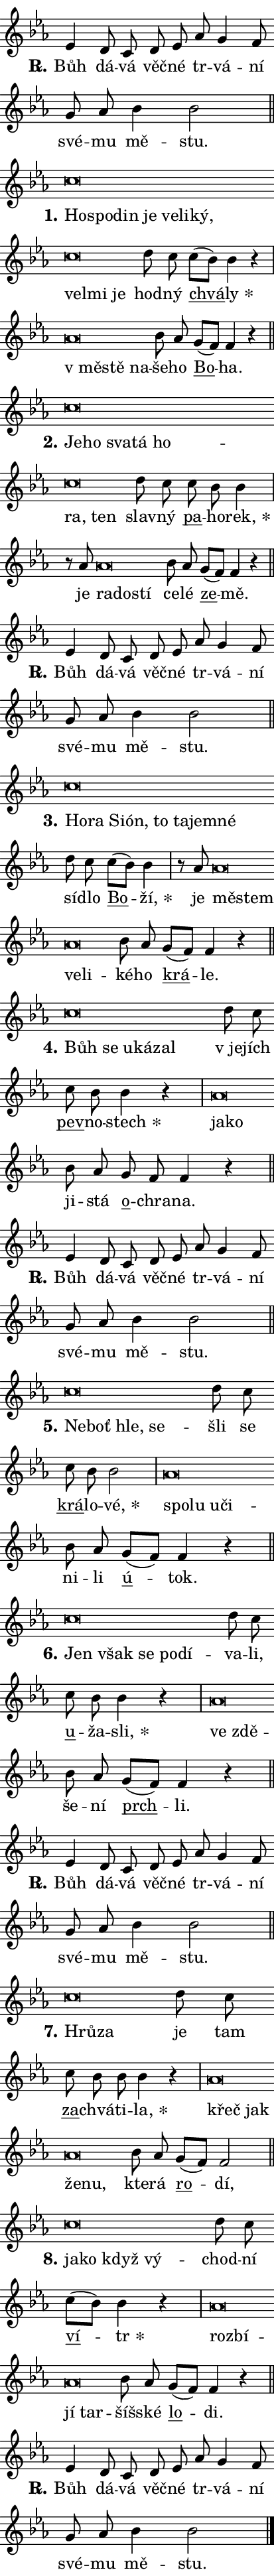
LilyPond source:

\version "2.24.0"
\header { tagline = "" }
\paper {
  indent = 0\cm
  top-margin = 0\cm
  right-margin = 0\cm
  bottom-margin = 0\cm
  left-margin = 0\cm
  paper-width = 7\cm
  page-breaking = #ly:one-page-breaking
  system-system-spacing.basic-distance = #11
  score-system-spacing.basic-distance = #11
  ragged-last = ##f
}


%% Author: Thomas Morley
%% https://lists.gnu.org/archive/html/lilypond-user/2020-05/msg00002.html
#(define (line-position grob)
"Returns position of @var[grob} in current system:
   @code{'start}, if at first time-step
   @code{'end}, if at last time-step
   @code{'middle} otherwise
"
  (let* ((col (ly:item-get-column grob))
         (ln (ly:grob-object col 'left-neighbor))
         (rn (ly:grob-object col 'right-neighbor))
         (col-to-check-left (if (ly:grob? ln) ln col))
         (col-to-check-right (if (ly:grob? rn) rn col))
         (break-dir-left
           (and
             (ly:grob-property col-to-check-left 'non-musical #f)
             (ly:item-break-dir col-to-check-left)))
         (break-dir-right
           (and
             (ly:grob-property col-to-check-right 'non-musical #f)
             (ly:item-break-dir col-to-check-right))))
        (cond ((eqv? 1 break-dir-left) 'start)
              ((eqv? -1 break-dir-right) 'end)
              (else 'middle))))

#(define (tranparent-at-line-position vctor)
  (lambda (grob)
  "Relying on @code{line-position} select the relevant enry from @var{vctor}.
Used to determine transparency,"
    (case (line-position grob)
      ((end) (not (vector-ref vctor 0)))
      ((middle) (not (vector-ref vctor 1)))
      ((start) (not (vector-ref vctor 2))))))

noteHeadBreakVisibility =
#(define-music-function (break-visibility)(vector?)
"Makes @code{NoteHead}s transparent relying on @var{break-visibility}"
#{
  \override NoteHead.transparent =
    #(tranparent-at-line-position break-visibility)
#})

#(define delete-ledgers-for-transparent-note-heads
  (lambda (grob)
    "Reads whether a @code{NoteHead} is transparent.
If so this @code{NoteHead} is removed from @code{'note-heads} from
@var{grob}, which is supposed to be @code{LedgerLineSpanner}.
As a result ledgers are not printed for this @code{NoteHead}"
    (let* ((nhds-array (ly:grob-object grob 'note-heads))
           (nhds-list
             (if (ly:grob-array? nhds-array)
                 (ly:grob-array->list nhds-array)
                 '()))
           ;; Relies on the transparent-property being done before
           ;; Staff.LedgerLineSpanner.after-line-breaking is executed.
           ;; This is fragile ...
           (to-keep
             (remove
               (lambda (nhd)
                 (ly:grob-property nhd 'transparent #f))
               nhds-list)))
      ;; TODO find a better method to iterate over grob-arrays, similiar
      ;; to filter/remove etc for lists
      ;; For now rebuilt from scratch
      (set! (ly:grob-object grob 'note-heads)  '())
      (for-each
        (lambda (nhd)
          (ly:pointer-group-interface::add-grob grob 'note-heads nhd))
        to-keep))))

hideNotes = {
  \noteHeadBreakVisibility #begin-of-line-visible
}
unHideNotes = {
  \noteHeadBreakVisibility #all-visible
}

% work-around for resetting accidentals
% https://lilypond.org/doc/v2.23/Documentation/notation/displaying-rhythms#unmetered-music
cadenzaMeasure = {
  \cadenzaOff
  \partial 1024 s1024
  \cadenzaOn
}

#(define-markup-command (accent layout props text) (markup?)
  "Underline accented syllable"
  (interpret-markup layout props
    #{\markup \override #'(offset . 4.3) \underline { #text }#}))

responsum = \markup \concat {
  "R" \hspace #-1.05 \path #0.1 #'((moveto 0 0.07) (lineto 0.9 0.8)) \hspace #0.05 "."
}

\layout {
    \context {
        \Staff
        \remove "Time_signature_engraver"
        \override LedgerLineSpanner.after-line-breaking = #delete-ledgers-for-transparent-note-heads
    }
    \context {
        \Voice {
            \override NoteHead.output-attributes = #'((class . "notehead"))
            \override Hairpin.height = #0.55
        }
    }
    \context {
        \Lyrics {
            \override StanzaNumber.output-attributes = #'((class . "stanzanumber"))
            \override LyricSpace.minimum-distance = #0.9
            \override LyricText.font-name = #"TeX Gyre Schola"
            \override LyricText.font-size = 1
            \override StanzaNumber.font-name = #"TeX Gyre Schola Bold"
            \override StanzaNumber.font-size = 1
        }
    }
}

% magnetic-lyrics.ily
%
%   written by
%     Jean Abou Samra <jean@abou-samra.fr>
%     Werner Lemberg <wl@gnu.org>
%
%   adapted by
%     Jiri Hon <jiri.hon@gmail.com>
%
% Version 2022-Apr-15

% https://www.mail-archive.com/lilypond-user@gnu.org/msg149350.html

#(define (Left_hyphen_pointer_engraver context)
   "Collect syllable-hyphen-syllable occurrences in lyrics and store
them in properties.  This engraver only looks to the left.  For
example, if the lyrics input is @code{foo -- bar}, it does the
following.

@itemize @bullet
@item
Set the @code{text} property of the @code{LyricHyphen} grob between
@q{foo} and @q{bar} to @code{foo}.

@item
Set the @code{left-hyphen} property of the @code{LyricText} grob with
text @q{foo} to the @code{LyricHyphen} grob between @q{foo} and
@q{bar}.
@end itemize

Use this auxiliary engraver in combination with the
@code{lyric-@/text::@/apply-@/magnetic-@/offset!} hook."
   (let ((hyphen #f)
         (text #f))
     (make-engraver
      (acknowledgers
       ((lyric-syllable-interface engraver grob source-engraver)
        (set! text grob)))
      (end-acknowledgers
       ((lyric-hyphen-interface engraver grob source-engraver)
        ;(when (not (grob::has-interface grob 'lyric-space-interface))
          (set! hyphen grob)));)
      ((stop-translation-timestep engraver)
       (when (and text hyphen)
         (ly:grob-set-object! text 'left-hyphen hyphen))
       (set! text #f)
       (set! hyphen #f)))))

#(define (lyric-text::apply-magnetic-offset! grob)
   "If the space between two syllables is less than the value in
property @code{LyricText@/.details@/.squash-threshold}, move the right
syllable to the left so that it gets concatenated with the left
syllable.

Use this function as a hook for
@code{LyricText@/.after-@/line-@/breaking} if the
@code{Left_@/hyphen_@/pointer_@/engraver} is active."
   (let ((hyphen (ly:grob-object grob 'left-hyphen #f)))
     (when hyphen
       (let ((left-text (ly:spanner-bound hyphen LEFT)))
         (when (grob::has-interface left-text 'lyric-syllable-interface)
           (let* ((common (ly:grob-common-refpoint grob left-text X))
                  (this-x-ext (ly:grob-extent grob common X))
                  (left-x-ext
                   (begin
                     ;; Trigger magnetism for left-text.
                     (ly:grob-property left-text 'after-line-breaking)
                     (ly:grob-extent left-text common X)))
                  ;; `delta` is the gap width between two syllables.
                  (delta (- (interval-start this-x-ext)
                            (interval-end left-x-ext)))
                  (details (ly:grob-property grob 'details))
                  (threshold (assoc-get 'squash-threshold details 0.2)))
             (when (< delta threshold)
               (let* (;; We have to manipulate the input text so that
                      ;; ligatures crossing syllable boundaries are not
                      ;; disabled.  For languages based on the Latin
                      ;; script this is essentially a beautification.
                      ;; However, for non-Western scripts it can be a
                      ;; necessity.
                      (lt (ly:grob-property left-text 'text))
                      (rt (ly:grob-property grob 'text))
                      (is-space (grob::has-interface hyphen 'lyric-space-interface))
                      (space (if is-space " " ""))
                      (space-markup (grob-interpret-markup grob " "))
                      (space-size (interval-length (ly:stencil-extent space-markup X)))
                      (extra-delta (if is-space space-size 0))
                      ;; Append new syllable.
                      (ltrt-space (if (and (string? lt) (string? rt))
                                (string-append lt space rt)
                                (make-concat-markup (list lt space rt))))
                      ;; Right-align `ltrt` to the right side.
                      (ltrt-space-markup (grob-interpret-markup
                               grob
                               (make-translate-markup
                                (cons (interval-length this-x-ext) 0)
                                (make-right-align-markup ltrt-space)))))
                 (begin
                   ;; Don't print `left-text`.
                   (ly:grob-set-property! left-text 'stencil #f)
                   ;; Set text and stencil (which holds all collected
                   ;; syllables so far) and shift it to the left.
                   (ly:grob-set-property! grob 'text ltrt-space)
                   (ly:grob-set-property! grob 'stencil ltrt-space-markup)
                   (ly:grob-translate-axis! grob (- (- delta extra-delta)) X))))))))))


#(define (lyric-hyphen::displace-bounds-first grob)
   ;; Make very sure this callback isn't triggered too early.
   (let ((left (ly:spanner-bound grob LEFT))
         (right (ly:spanner-bound grob RIGHT)))
     (ly:grob-property left 'after-line-breaking)
     (ly:grob-property right 'after-line-breaking)
     (ly:lyric-hyphen::print grob)))

squashThreshold = #0.4

\layout {
  \context {
    \Lyrics
    \consists #Left_hyphen_pointer_engraver
    \override LyricText.after-line-breaking =
      #lyric-text::apply-magnetic-offset!
    \override LyricHyphen.stencil = #lyric-hyphen::displace-bounds-first
    \override LyricText.details.squash-threshold = \squashThreshold
    \override LyricHyphen.minimum-distance = 0
    \override LyricHyphen.minimum-length = \squashThreshold
  }
}

squash = \override LyricText.details.squash-threshold = 9999
unSquash = \override LyricText.details.squash-threshold = \squashThreshold

left = \override LyricText.self-alignment-X = #LEFT
unLeft = \revert LyricText.self-alignment-X

starOffset = #(lambda (grob) 
                (let ((x_offset (ly:self-alignment-interface::aligned-on-x-parent grob)))
                  (if (= x_offset 0) 0 (+ x_offset 1.2))))

star = #(define-music-function (syllable)(string?)
"Append star separator at the end of a syllable"
#{
  \once \override LyricText.X-offset = #starOffset
  \lyricmode { \markup {
    #syllable
    \override #'((font-name . "TeX Gyre Schola Bold")) \hspace #0.2 \lower #0.65 \larger "*"
  } }
#})

starAccent = #(define-music-function (syllable)(string?)
"Append star separator at the end of a syllable and make accent"
#{
  \once \override LyricText.X-offset = #starOffset
  \lyricmode { \markup {
    \accent #syllable
    \override #'((font-name . "TeX Gyre Schola Bold")) \hspace #0.2 \lower #0.65 \larger "*"
  } }
#})

breath = #(define-music-function (syllable)(string?)
"Append breathing indicator at the end of a syllable"
#{
  \lyricmode { \markup { #syllable "+" } }
#})

optionalBreath = #(define-music-function (syllable)(string?)
"Append optional breathing indicator at the end of a syllable"
#{
  \lyricmode { \markup { #syllable "(+)" } }
#})


\score {
    <<
        \new Voice = "melody" { \cadenzaOn \key es \major \relative { es'4 d8 c d es \bar "" as g4 f8 \bar "" g as bes4 bes2 \cadenzaMeasure \bar "||" \break } }
        \new Lyrics \lyricsto "melody" { \lyricmode { \set stanza = \responsum
Bůh dá -- vá věč -- né tr -- vá -- ní své -- mu mě -- stu. } }
    >>
    \layout {}
}

\score {
    <<
        \new Voice = "melody" { \cadenzaOn \key es \major \relative { c''\breve*1/16 \hideNotes \breve*1/16 \bar "" \breve*1/16 \bar "" \breve*1/16 \bar "" \breve*1/16 \bar "" \breve*1/16 \bar "" \breve*1/16 \bar "" \breve*1/16 \bar "" \breve*1/16 \breve*1/16 \bar "" \unHideNotes d8 c \bar "" c[( bes)] bes4 r \cadenzaMeasure \bar "|" as\breve*1/16 \hideNotes \breve*1/16 \breve*1/16 \bar "" \unHideNotes bes8 as \bar "" g[( f)] f4 r \cadenzaMeasure \bar "||" \break } }
        \new Lyrics \lyricsto "melody" { \lyricmode { \set stanza = "1."
\left Ho -- \squash spo -- din je ve -- li -- ký, vel -- mi je \unLeft \unSquash hod -- ný \markup \accent chvá -- \star ly \left "v mě" -- \squash stě na -- \unLeft \unSquash še -- ho \markup \accent Bo -- ha. } }
    >>
    \layout {}
}

\score {
    <<
        \new Voice = "melody" { \cadenzaOn \key es \major \relative { c''\breve*1/16 \hideNotes \breve*1/16 \bar "" \breve*1/16 \bar "" \breve*1/16 \bar "" \breve*1/16 \bar "" \breve*1/16 \breve*1/16 \bar "" \unHideNotes d8 c \bar "" c bes bes4 \cadenzaMeasure \bar "|" r8 as8 as\breve*1/16 \hideNotes \breve*1/16 \breve*1/16 \bar "" \unHideNotes bes8 as \bar "" g[( f)] f4 r \cadenzaMeasure \bar "||" \break } }
        \new Lyrics \lyricsto "melody" { \lyricmode { \set stanza = "2."
\left Je -- \squash ho sva -- tá ho -- ra, ten \unLeft \unSquash slav -- ný \markup \accent pa -- ho -- \star rek, je \left ra -- \squash do -- stí \unLeft \unSquash ce -- lé \markup \accent ze -- mě. } }
    >>
    \layout {}
}

\score {
    <<
        \new Voice = "melody" { \cadenzaOn \key es \major \relative { es'4 d8 c d es \bar "" as g4 f8 \bar "" g as bes4 bes2 \cadenzaMeasure \bar "||" \break } }
        \new Lyrics \lyricsto "melody" { \lyricmode { \set stanza = \responsum
Bůh dá -- vá věč -- né tr -- vá -- ní své -- mu mě -- stu. } }
    >>
    \layout {}
}

\score {
    <<
        \new Voice = "melody" { \cadenzaOn \key es \major \relative { c''\breve*1/16 \hideNotes \breve*1/16 \bar "" \breve*1/16 \bar "" \breve*1/16 \bar "" \breve*1/16 \bar "" \breve*1/16 \bar "" \breve*1/16 \breve*1/16 \bar "" \unHideNotes d8 c \bar "" c[( bes)] bes4 \cadenzaMeasure \bar "|" r8 as8 as\breve*1/16 \hideNotes \breve*1/16 \bar "" \breve*1/16 \breve*1/16 \bar "" \unHideNotes bes8 as \bar "" g[( f)] f4 r \cadenzaMeasure \bar "||" \break } }
        \new Lyrics \lyricsto "melody" { \lyricmode { \set stanza = "3."
\left Ho -- \squash ra Si -- ón, to ta -- jem -- né \unLeft \unSquash sí -- dlo \markup \accent Bo -- \star ží, je \left mě -- \squash stem ve -- li -- \unLeft \unSquash ké -- ho \markup \accent krá -- le. } }
    >>
    \layout {}
}

\score {
    <<
        \new Voice = "melody" { \cadenzaOn \key es \major \relative { c''\breve*1/16 \hideNotes \breve*1/16 \bar "" \breve*1/16 \bar "" \breve*1/16 \breve*1/16 \bar "" \unHideNotes d8 c \bar "" c bes bes4 r \cadenzaMeasure \bar "|" as\breve*1/16 \hideNotes \breve*1/16 \bar "" \unHideNotes bes8 as \bar "" g f f4 r \cadenzaMeasure \bar "||" \break } }
        \new Lyrics \lyricsto "melody" { \lyricmode { \set stanza = "4."
\left Bůh \squash se u -- ká -- zal \unLeft \unSquash "v je" -- jích \markup \accent pev -- no -- \star stech \left ja -- \squash ko \unLeft \unSquash ji -- stá \markup \accent o -- chra -- na. } }
    >>
    \layout {}
}

\score {
    <<
        \new Voice = "melody" { \cadenzaOn \key es \major \relative { es'4 d8 c d es \bar "" as g4 f8 \bar "" g as bes4 bes2 \cadenzaMeasure \bar "||" \break } }
        \new Lyrics \lyricsto "melody" { \lyricmode { \set stanza = \responsum
Bůh dá -- vá věč -- né tr -- vá -- ní své -- mu mě -- stu. } }
    >>
    \layout {}
}

\score {
    <<
        \new Voice = "melody" { \cadenzaOn \key es \major \relative { c''\breve*1/16 \hideNotes \breve*1/16 \bar "" \breve*1/16 \breve*1/16 \bar "" \unHideNotes d8 c \bar "" c bes bes2 \cadenzaMeasure \bar "|" as\breve*1/16 \hideNotes \breve*1/16 \bar "" \breve*1/16 \breve*1/16 \bar "" \unHideNotes bes8 as \bar "" g[( f)] f4 r \cadenzaMeasure \bar "||" \break } }
        \new Lyrics \lyricsto "melody" { \lyricmode { \set stanza = "5."
\left Ne -- \squash boť hle, se -- \unLeft \unSquash šli se \markup \accent krá -- lo -- \star vé, \left spo -- \squash lu u -- či -- \unLeft \unSquash ni -- li \markup \accent ú -- tok. } }
    >>
    \layout {}
}

\score {
    <<
        \new Voice = "melody" { \cadenzaOn \key es \major \relative { c''\breve*1/16 \hideNotes \breve*1/16 \bar "" \breve*1/16 \bar "" \breve*1/16 \breve*1/16 \bar "" \unHideNotes d8 c \bar "" c bes bes4 r \cadenzaMeasure \bar "|" as\breve*1/16 \hideNotes \breve*1/16 \bar "" \unHideNotes bes8 as \bar "" g[( f)] f4 r \cadenzaMeasure \bar "||" \break } }
        \new Lyrics \lyricsto "melody" { \lyricmode { \set stanza = "6."
\left Jen \squash však se po -- dí -- \unLeft \unSquash va -- li, \markup \accent u -- ža -- \star sli, \left ve \squash zdě -- \unLeft \unSquash še -- ní \markup \accent prch -- li. } }
    >>
    \layout {}
}

\score {
    <<
        \new Voice = "melody" { \cadenzaOn \key es \major \relative { es'4 d8 c d es \bar "" as g4 f8 \bar "" g as bes4 bes2 \cadenzaMeasure \bar "||" \break } }
        \new Lyrics \lyricsto "melody" { \lyricmode { \set stanza = \responsum
Bůh dá -- vá věč -- né tr -- vá -- ní své -- mu mě -- stu. } }
    >>
    \layout {}
}

\score {
    <<
        \new Voice = "melody" { \cadenzaOn \key es \major \relative { c''\breve*1/16 \hideNotes \breve*1/16 \bar "" \unHideNotes d8 c \bar "" c bes bes bes4 r \cadenzaMeasure \bar "|" as\breve*1/16 \hideNotes \breve*1/16 \bar "" \breve*1/16 \breve*1/16 \bar "" \unHideNotes bes8 as \bar "" g[( f)] f2 \cadenzaMeasure \bar "||" \break } }
        \new Lyrics \lyricsto "melody" { \lyricmode { \set stanza = "7."
\left Hrů -- \squash za \unLeft \unSquash je tam \markup \accent za -- chvá -- ti -- \star la, \left křeč \squash jak že -- nu, \unLeft \unSquash kte -- rá \markup \accent ro -- dí, } }
    >>
    \layout {}
}

\score {
    <<
        \new Voice = "melody" { \cadenzaOn \key es \major \relative { c''\breve*1/16 \hideNotes \breve*1/16 \bar "" \breve*1/16 \breve*1/16 \bar "" \unHideNotes d8 c \bar "" c[( bes)] bes4 r \cadenzaMeasure \bar "|" as\breve*1/16 \hideNotes \breve*1/16 \bar "" \breve*1/16 \breve*1/16 \bar "" \unHideNotes bes8 as \bar "" g[( f)] f4 r \cadenzaMeasure \bar "||" \break } }
        \new Lyrics \lyricsto "melody" { \lyricmode { \set stanza = "8."
\left ja -- \squash ko když vý -- \unLeft \unSquash chod -- ní \markup \accent ví -- \star tr \left roz -- \squash bí -- jí tar -- \unLeft \unSquash šíš -- ské \markup \accent lo -- di. } }
    >>
    \layout {}
}

\score {
    <<
        \new Voice = "melody" { \cadenzaOn \key es \major \relative { es'4 d8 c d es \bar "" as g4 f8 \bar "" g as bes4 bes2 \cadenzaMeasure \bar "||" \break } \bar "|." }
        \new Lyrics \lyricsto "melody" { \lyricmode { \set stanza = \responsum
Bůh dá -- vá věč -- né tr -- vá -- ní své -- mu mě -- stu. } }
    >>
    \layout {}
}
